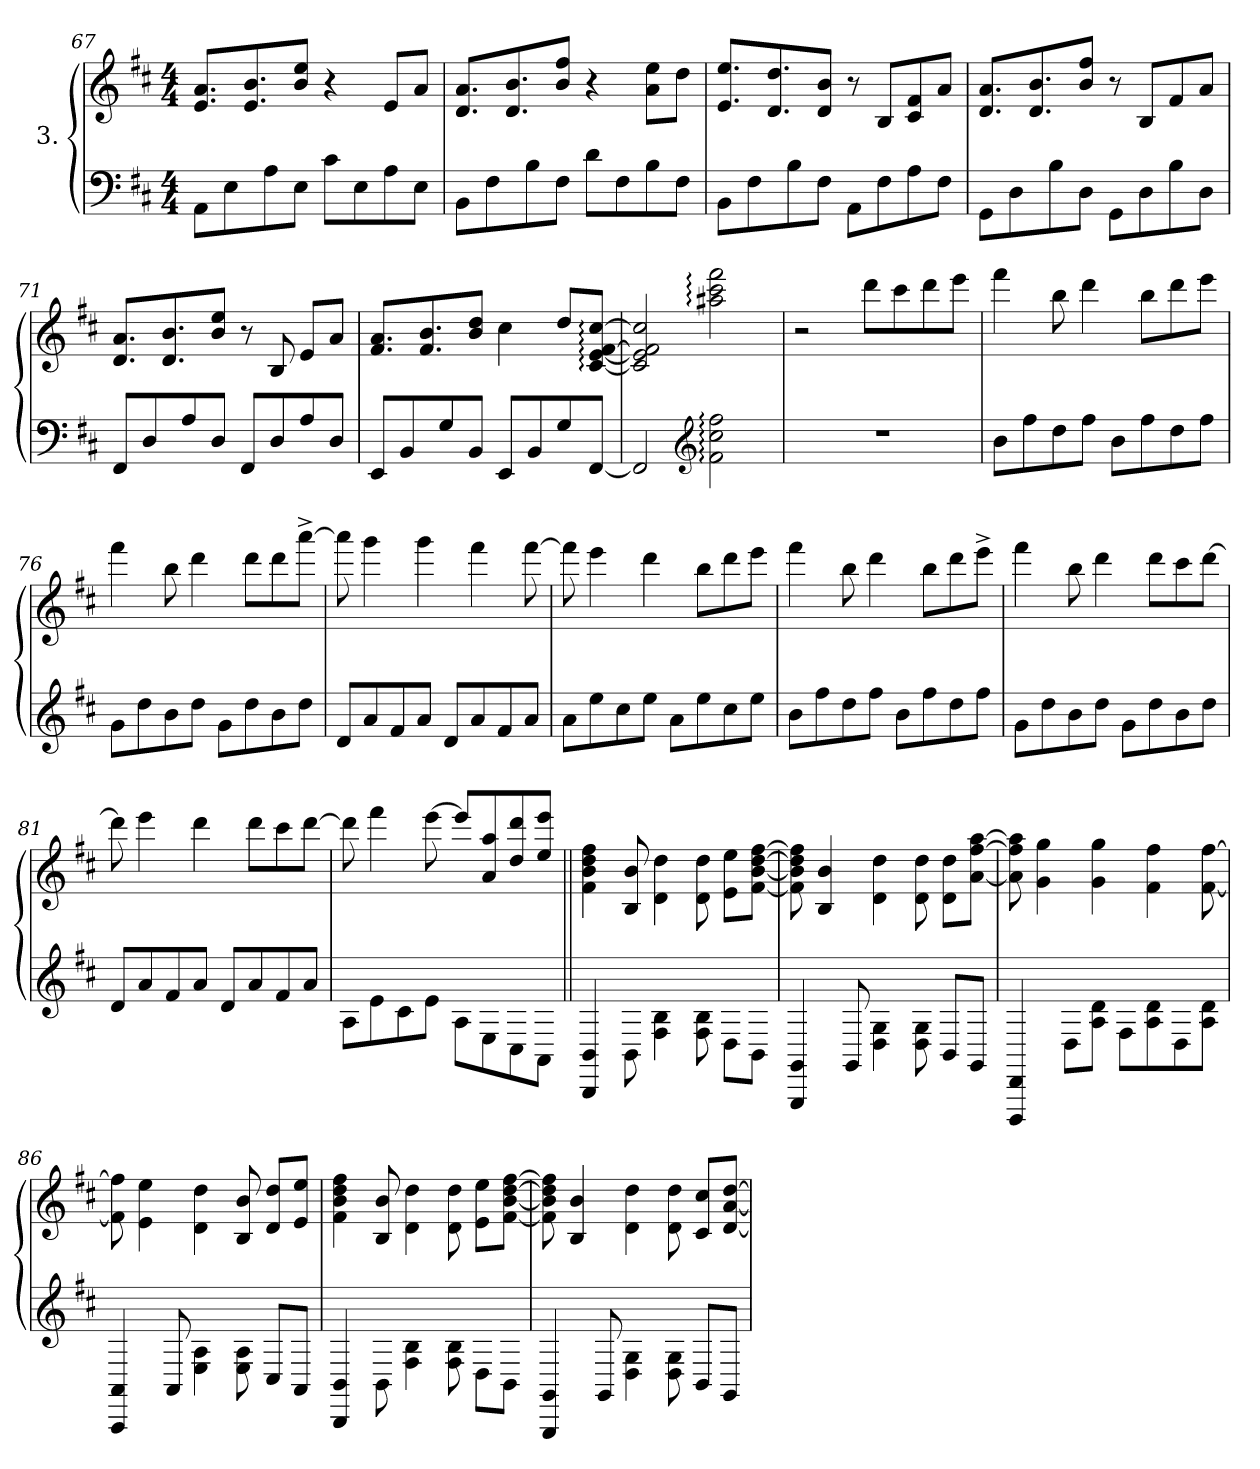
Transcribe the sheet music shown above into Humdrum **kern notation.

**kern	**kern
*part1	*part1
*staff2	*staff1
*I"3.	*
*clefF4	*clefG2
*k[f#c#]	*k[f#c#]
*D:	*D:
*M4/4	*M4/4
=67	=67
8AA\L	8.e/ 8.a/L
8E\	.
.	8.e/ 8.b/
8A\	.
8E\J	8b/ 8ee/J
8c#\L	4r
8E\	.
8A\	8e/L
8E\J	8a/J
!!LO:LB:g=z
=68	=68
8BB\L	8.d/ 8.a/L
8F#\	.
.	8.d/ 8.b/
8B\	.
8F#\J	8b/ 8ff#/J
8d\L	4r
8F#\	.
8B\	8a\ 8ee\L
8F#\J	8dd\J
=69	=69
8BB\L	8.e/ 8.ee/L
8F#\	.
.	8.d/ 8.dd/
8B\	.
8F#\J	8d/ 8b/J
8AA\L	8r
8F#\	8B/L
8A\	8c#/ 8f#/
8F#\J	8a/J
=70	=70
8GG\L	8.d/ 8.a/L
8D\	.
.	8.d/ 8.b/
8B\	.
8D\J	8b/ 8ff#/J
8GG\L	8r
8D\	8B/L
8B\	8f#/
8D\J	8a/J
=71	=71
8FF#/L	8.d/ 8.a/L
8D/	.
.	8.d/ 8.b/
8A/	.
8D/J	8b/ 8ee/J
8FF#/L	8r
8D/	8B/
8A/	8e/L
8D/J	8a/J
!!LO:LB:g=z
=72	=72
8EE/L	8.f#/ 8.a/L
8BB/	.
.	8.f#/ 8.b/
8G/	.
8BB/J	8b/ 8dd/J
8EE/L	4cc#\
8BB/	.
8G/	8dd/L
[8FF#/J	[8c#/: [8e/: [8f#/: [8cc#/:J
=73	=73
2FF#/]	2c#/] 2e/] 2f#/] 2cc#/]
*clefG2	*
2f#\: 2cc#\: 2ff#\:	2aa#X\: 2ccc#\: 2fff#\:
=74	=74
1r	2r
.	8ddd\L
.	8ccc#\
.	8ddd\
.	8eee\J
=75	=75
8b\L	4fff#\
8ff#\	.
8dd\	8bb\
8ff#\J	4ddd\
8b\L	.
8ff#\	8bb\L
8dd\	8ddd\
8ff#\J	8eee\J
=76	=76
8g\L	4fff#\
8dd\	.
8b\	8bb\
8dd\J	4ddd\
8g\L	.
8dd\	8ddd\L
8b\	8ddd\
8dd\J	[8aaa^\J
!!LO:LB:g=z
=77	=77
8d/L	8aaa\]
8a/	4ggg\
8f#/	.
8a/J	4ggg\
8d/L	.
8a/	4fff#\
8f#/	.
8a/J	[8fff#\
=78	=78
8a\L	8fff#\]
8ee\	4eee\
8cc#\	.
8ee\J	4ddd\
8a\L	.
8ee\	8bb\L
8cc#\	8ddd\
8ee\J	8eee\J
=79	=79
8b\L	4fff#\
8ff#\	.
8dd\	8bb\
8ff#\J	4ddd\
8b\L	.
8ff#\	8bb\L
8dd\	8ddd\
8ff#\J	8eee^\J
=80	=80
8g\L	4fff#\
8dd\	.
8b\	8bb\
8dd\J	4ddd\
8g\L	.
8dd\	8ddd\L
8b\	8ccc#\
8dd\J	[8ddd\J
!!LO:PB:g=z
=81	=81
8d/L	8ddd\]
8a/	4eee\
8f#/	.
8a/J	4ddd\
8d/L	.
8a/	8ddd\L
8f#/	8ccc#\
8a/J	[8ddd\J
=82	=82
8A\L	8ddd\]
8e\	4fff#\
8c#\	.
8e\J	[8eee\
8A\L	8eee/L]
8E\	8a/ 8aa/
8C#\	8dd/ 8ddd/
8AA\J	8ee/ 8eee/J
=83||	=83||
4BBB/ 4BB/	4f#\ 4b\ 4dd\ 4ff#\
8BB\	8B/ 8b/
4F#\ 4B\	4d\ 4dd\
8F#\ 8B\	8d\ 8dd\
8D\L	8e\ 8ee\L
8BB\J	[8f#\ [8b\ [8dd\ [8ff#\J
=84	=84
4GGG/ 4GG/	8f#\] 8b\] 8dd\] 8ff#\]
.	4B/ 4b/
8GG/	.
4D\ 4G\	4d\ 4dd\
8D\ 8G\	8d\ 8dd\
8BB/L	8d\ 8dd\L
8GG/J	[8a\ [8ff#\ [8aa\J
!!LO:LB:g=z
=85	=85
4DDD/ 4DD/	8a\] 8ff#\] 8aa\]
.	4g\ 4gg\
8D\L	.
8A\ 8d\J	4g\ 4gg\
8F#\L	.
8A\ 8d\	4f#\ 4ff#\
8D\	.
8A\ 8d\J	[8f#\ [8ff#\
=86	=86
4AAA/ 4AA/	8f#\] 8ff#\]
.	4e\ 4ee\
8AA/	.
4E\ 4A\	4d\ 4dd\
8E\ 8A\	8B/ 8b/
8C#/L	8d/ 8dd/L
8AA/J	8e/ 8ee/J
=87	=87
4BBB/ 4BB/	4f#\ 4b\ 4dd\ 4ff#\
8BB\	8B/ 8b/
4F#\ 4B\	4d\ 4dd\
8F#\ 8B\	8d\ 8dd\
8D\L	8e\ 8ee\L
8BB\J	[8f#\ [8b\ [8dd\ [8ff#\J
=88	=88
4GGG/ 4GG/	8f#\] 8b\] 8dd\] 8ff#\]
.	4B/ 4b/
8GG/	.
4D\ 4G\	4d\ 4dd\
8D\ 8G\	8d\ 8dd\
8BB/L	8c#/ 8cc#/L
8GG/J	[8d/ [8a/ [8dd/J
=	=
*-	*-
